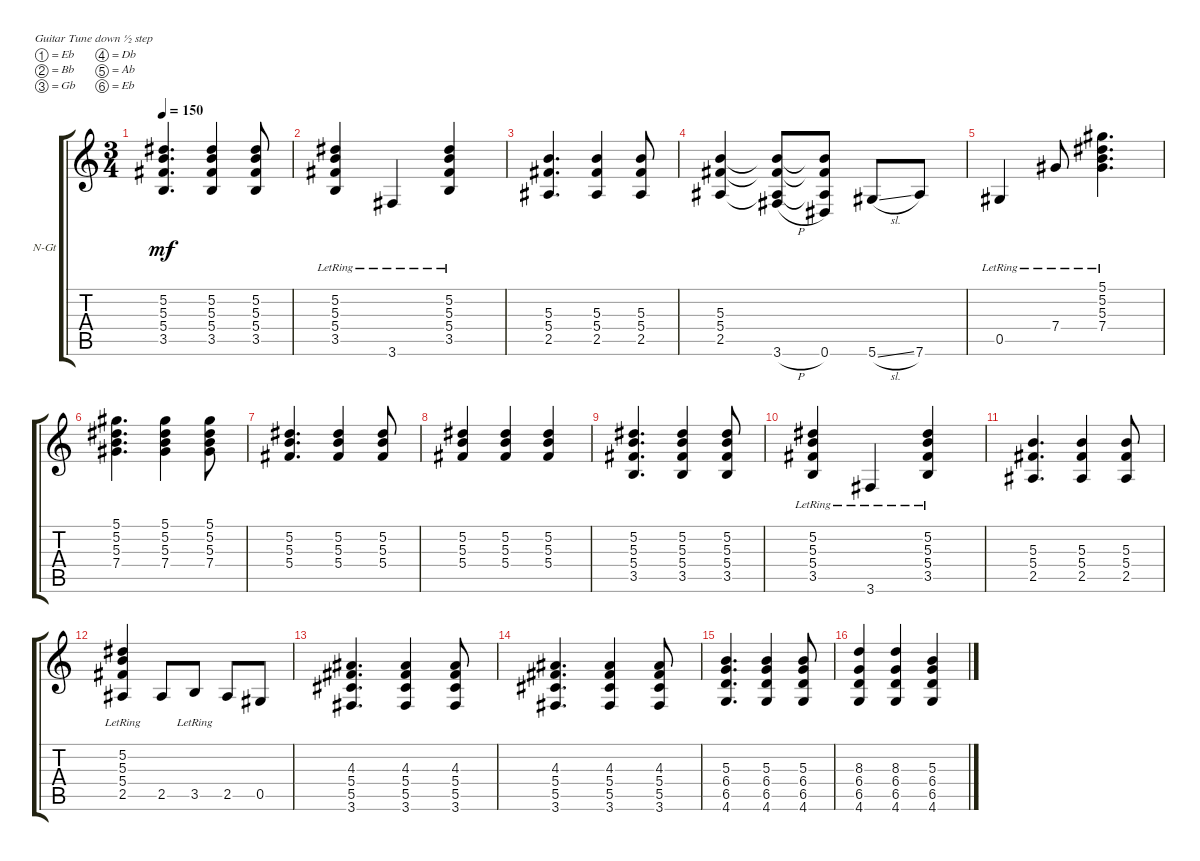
\bracketExtendMode groupsimilarinstruments
\firstSystemTrackNameOrientation horizontal
\otherSystemsTrackNameOrientation horizontal
\track ("Nylon Guitar" "N-Gt") {instrument acousticguitarnylon}
\staff {score tabs}
\tuning (Eb4 Bb3 Gb3 Db3 Ab2 Eb2)
\ts (3 4)
\tempo 150
\clef g2
\ks c
(5.2 5.3 5.4 3.5).4{d dy mf} (5.4 5.3 5.2 3.5).4 (5.2 5.3 5.4 3.5).8 |
(3.5{lr} 5.4{lr} 5.3{lr} 5.2{lr}).4 3.6{lr}.4 (3.5{lr} 5.4{lr} 5.3{lr} 5.2{lr}).4 |
(2.5 5.4 5.3).4{d} (2.5 5.4 5.3).4 (2.5 5.4 5.3).8 |
(2.5 5.4 5.3).4 (3.6{h} 2.5{t} 5.4{t} 5.3{t}).8 (0.6 2.5{t} 5.4{t} 5.3{t}).8 5.6{sl}.8 7.6.8 |
0.5{lr}.4 7.4{lr}.8 (7.4{lr} 5.3{lr} 5.2{lr} 5.1{lr}).4{d} |
(7.4 5.3 5.2 5.1).4{d} (7.4 5.3 5.2 5.1).4 (7.4 5.3 5.2 5.1).8 |
(5.2 5.3 5.4).4{d} (5.4 5.3 5.2).4 (5.2 5.3 5.4).8 |
(5.4 5.3 5.2).4 (5.2 5.3 5.4).4 (5.4 5.3 5.2).4 |
(5.2 5.3 5.4 3.5).4{d} (5.4 5.3 5.2 3.5).4 (5.2 5.3 5.4 3.5).8 |
(3.5{lr} 5.4{lr} 5.3{lr} 5.2{lr}).4 3.6{lr}.4 (3.5{lr} 5.4{lr} 5.3{lr} 5.2{lr}).4 |
(2.5 5.4 5.3).4{d} (2.5 5.4 5.3).4 (2.5 5.4 5.3).8 |
(2.5{lr} 5.4{lr} 5.3{lr} 5.2{lr}).4 2.5.8 3.5{lr}.8 2.5.8 0.5.8 |
(3.6 5.5 5.4 4.3).4{d} (3.6 5.5 5.4 4.3).4 (4.3 5.4 5.5 3.6).8 |
(3.6 5.5 5.4 4.3).4{d} (3.6 5.5 5.4 4.3).4 (4.3 5.4 5.5 3.6).8 |
(4.6 6.5 6.4 5.3).4{d} (4.6 6.5 6.4 5.3).4 (5.3 6.4 6.5 4.6).8 |
(4.6 6.5 6.4 8.3).4 (4.6 6.5 6.4 8.3).4 (5.3 6.4 6.5 4.6).4
